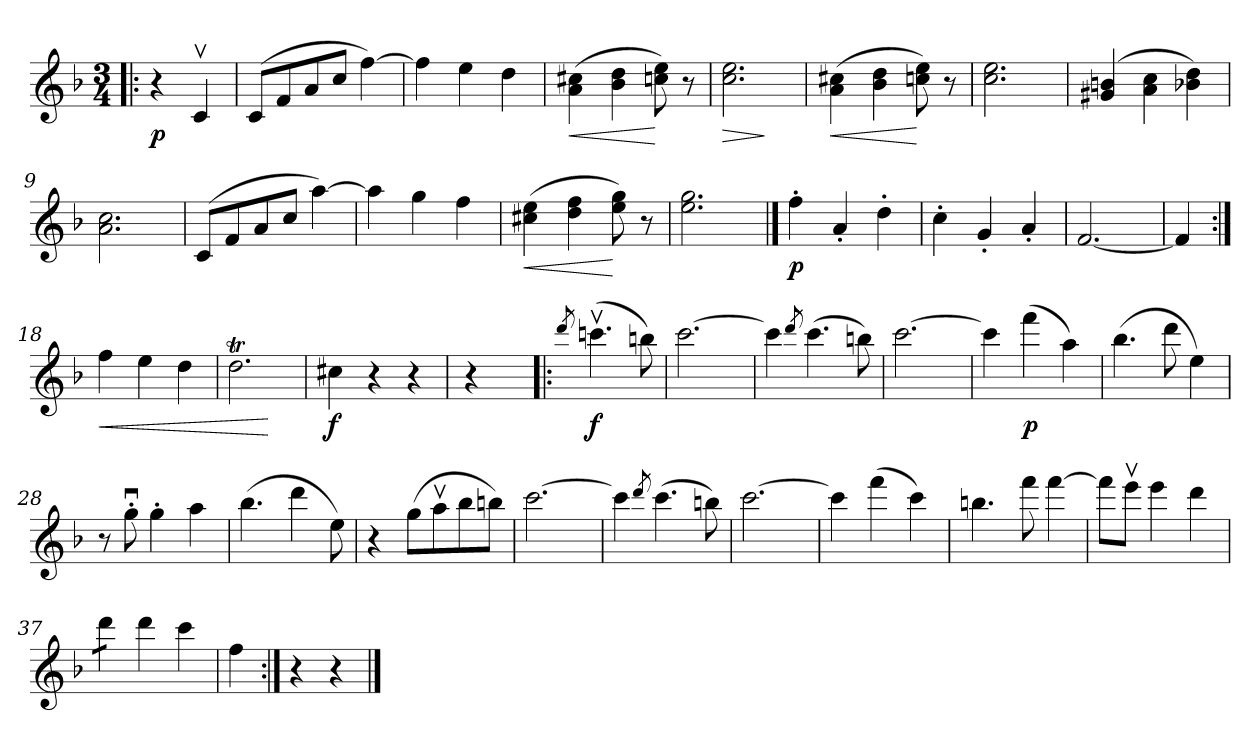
**kern	**dynam
*part1	*part1
*staff1	*staff1
*clefG2	*
*k[b-]	*
*F:	*
*M3/4	*
=1!|:	=1!|:
!	!LO:DY:b
4r	p
4cv/	.
=2	=2
(>8c/L	.
8f/	.
8a/	.
8cc/J	.
[4ff\)	.
=3	=3
4ff\]	.
4ee\	.
4dd\	.
=4	=4
!	!LO:HP:b
(>4a\ 4cc#X\	<
4b-\ 4dd\	.
8ccn\ 8ee\)	[
8r	.
=5	=5
!	!LO:HP:b
2.cc\ 2.ee\	>
.	]
=6	=6
!	!LO:HP:b
(>4a\ 4cc#X\	<
4b-\ 4dd\	.
8ccn\ 8ee\)	[
8r	.
=7	=7
2.cc\ 2.ee\	.
=8	=8
(>4g#X/ 4bn/	.
4a\ 4cc\	.
4b-X\ 4dd\)	.
=9	=9
2.a\ 2.cc\	.
=10	=10
(>8c/L	.
8f/	.
8a/	.
8cc/J	.
[4aa\)	.
=11	=11
4aa\]	.
4gg\	.
4ff\	.
!!LO:LB:g=z
=12	=12
!	!LO:HP:b
(>4cc#X\ 4ee\	<
4dd\ 4ff\	.
8ee\ 8gg\)	[
8r	.
=13	=13
2.ee\ 2.gg\	.
==14	==14
!	!LO:DY:b
4ff'\	p
4a'/	.
4dd'\	.
=15	=15
4cc'\	.
4g'/	.
4a'/	.
=16	=16
[2.f/	.
=17	=17
4f/]	.
=18:|!	=18:|!
!	!LO:HP:b
4ff\	<
4ee\	.
4dd\	.
=19	=19
2.ddT\	.
.	[
=20	=20
!	!LO:DY:b
4cc#X\	f
4r	.
4r	.
=21	=21
4r	.
=22!|:	=22!|:
8qddd/	.
!	!LO:DY:b
(>4.cccnv\	f
8bbn\)	.
=23	=23
[2.ccc\	.
=24	=24
4ccc\]	.
8qddd/	.
(>4.ccc\	.
8bbn\)	.
!!LO:LB:g=z
=25	=25
[2.ccc\	.
=26	=26
4ccc\]	.
!	!LO:DY:b
(>4fff\	p
4aa\)	.
=27	=27
(>4.bb-\	.
8ddd\	.
4ee\)	.
=28	=28
8r	.
8ggu'\	.
4gg'\	.
4aa\	.
=29	=29
(>4.bb-\	.
4ddd\	.
8ee\)	.
=30	=30
4r	.
(>8gg\L	.
8aav\	.
8bb-\	.
8bbn\J)	.
=31	=31
[2.ccc\	.
=32	=32
4ccc\]	.
8qddd/	.
(>4.ccc\	.
8bbn\)	.
=33	=33
[2.ccc\	.
=34	=34
4ccc\]	.
(>4fff\	.
4ccc\)	.
=35	=35
4.bbn\	.
8fff\	.
[4fff\	.
!!LO:LB:g=z
=36	=36
8fff\L]	.
8eeev\J	.
4eee\	.
4ddd\	.
=37	=37
*tremolo	*
8ddd\L	.
8ddd\J	.
*Xtremolo	*
4ddd\	.
4ccc\	.
=38	=38
4ff\	.
=39:|!	=39:|!
4r	.
4r	.
==	==
*-	*-
